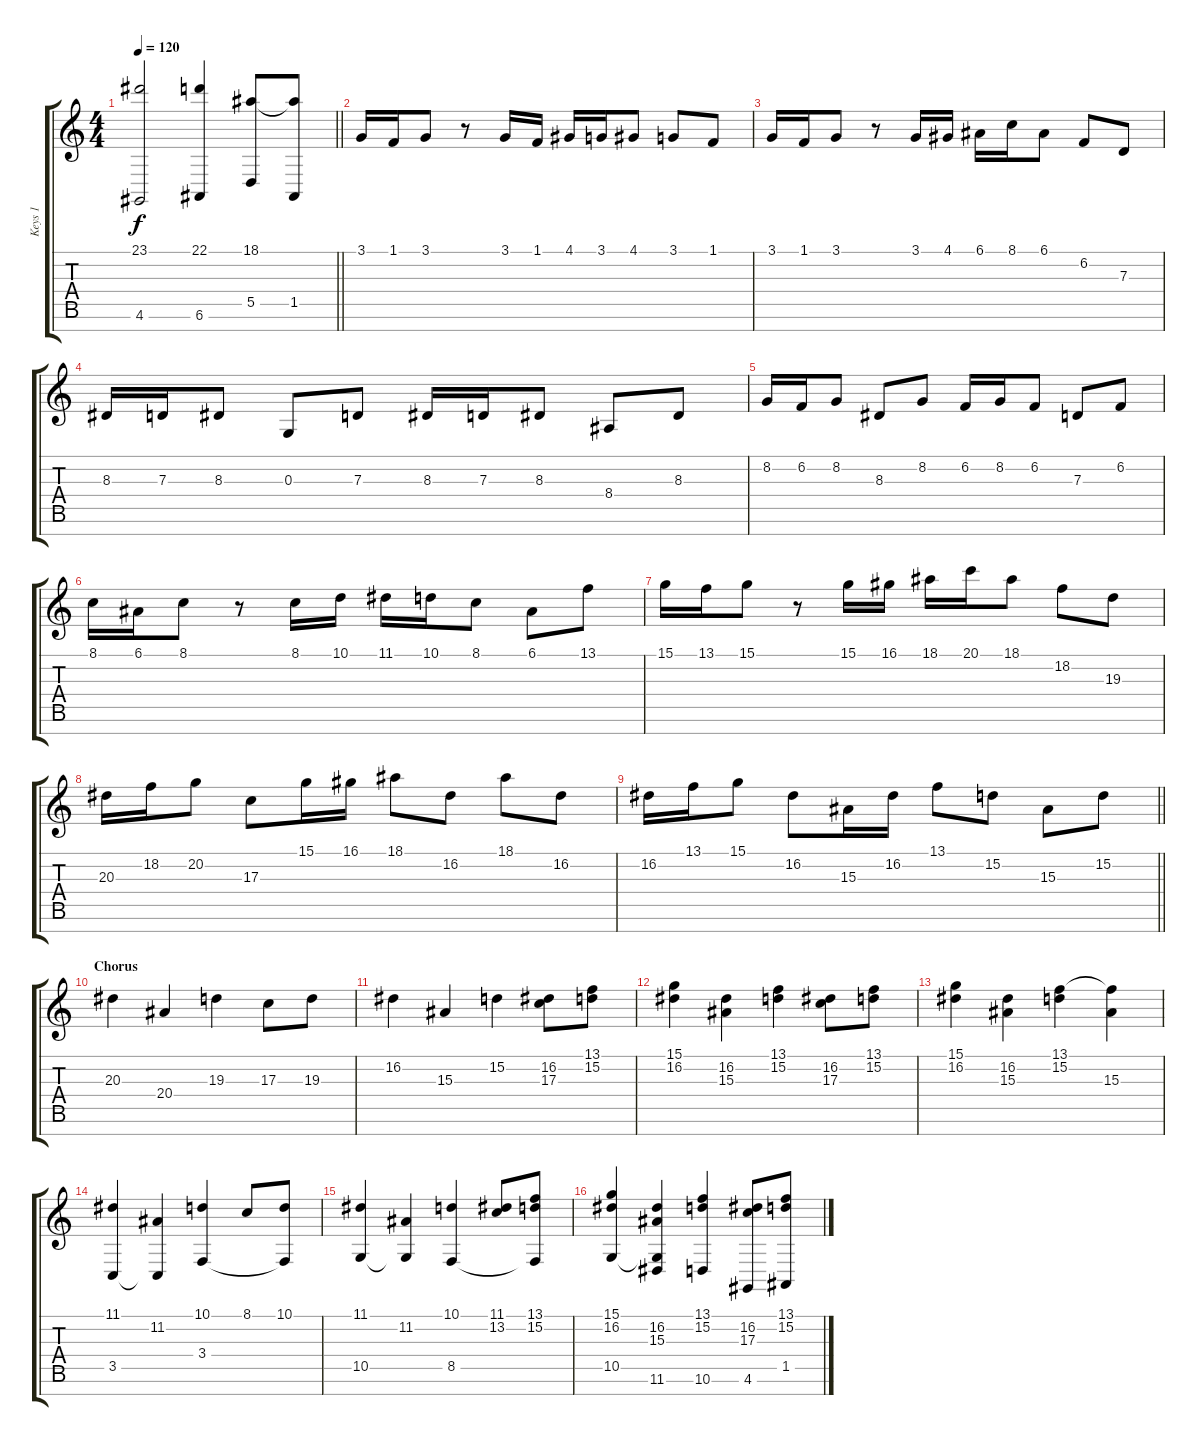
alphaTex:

\track ("Keys 1" "Keys 1") {instrument stringensemble1}
\staff {score tabs}
\tuning (E4 B3 G3 D3 A2 E2 B1) {hide}
\ts (4 4)
\tempo 120
\clef g2
\barLineRight lightlight
\ks c
(23.1 4.6).2{dy f} (22.1 6.6).4 (18.1 5.5).8 (18.1{t} 1.5).8 |
\section ("" "")
3.1.16 1.1.16 3.1.8 r.8 3.1.16 1.1.16 4.1.16 3.1.16 4.1.8 3.1.8 1.1.8 |
3.1.16 1.1.16 3.1.8 r.8 3.1.16 4.1.16 6.1.16 8.1.16 6.1.8 6.2.8 7.3.8 |
8.3.16 7.3.16 8.3.8 0.3.8 7.3.8 8.3.16 7.3.16 8.3.8 8.4.8 8.3.8 |
8.2.16 6.2.16 8.2.8 8.3.8 8.2.8 6.2.16 8.2.16 6.2.8 7.3.8 6.2.8 |
8.1.16 6.1.16 8.1.8 r.8 8.1.16 10.1.16 11.1.16 10.1.16 8.1.8 6.1.8 13.1.8 |
15.1.16 13.1.16 15.1.8 r.8 15.1.16 16.1.16 18.1.16 20.1.16 18.1.8 18.2.8 19.3.8 |
20.3.16 18.2.16 20.2.8 17.3.8 15.1.16 16.1.16 18.1.8 16.2.8 18.1.8 16.2.8 |
\barLineRight lightlight
16.2.16 13.1.16 15.1.8 16.2.8 15.3.16 16.2.16 13.1.8 15.2.8 15.3.8 15.2.8 |
\section ("" "Chorus")
20.3.4 20.4.4 19.3.4 17.3.8 19.3.8 |
16.2.4 15.3.4 15.2.4 (16.2 17.3).8 (13.1 15.2).8 |
(15.1 16.2).4 (16.2 15.3).4 (13.1 15.2).4 (16.2 17.3).8 (13.1 15.2).8 |
(15.1 16.2).4 (16.2 15.3).4 (13.1 15.2).4 (13.1{t} 15.3).4 |
(11.1 3.5).4 (11.2 3.5{t}).4 (10.1 3.4).4 8.1.8 (10.1 3.4{t}).8 |
(11.1 10.5).4 (11.2 10.5{t}).4 (10.1 8.5).4 (11.1 13.2).8 (13.1 15.2 8.5{t}).8 |
(15.1 16.2 10.5).4 (16.2 15.3 10.5{t} 11.6).4 (13.1 15.2 10.6).4 (16.2 17.3 4.6).8 (13.1 15.2 1.5).8
